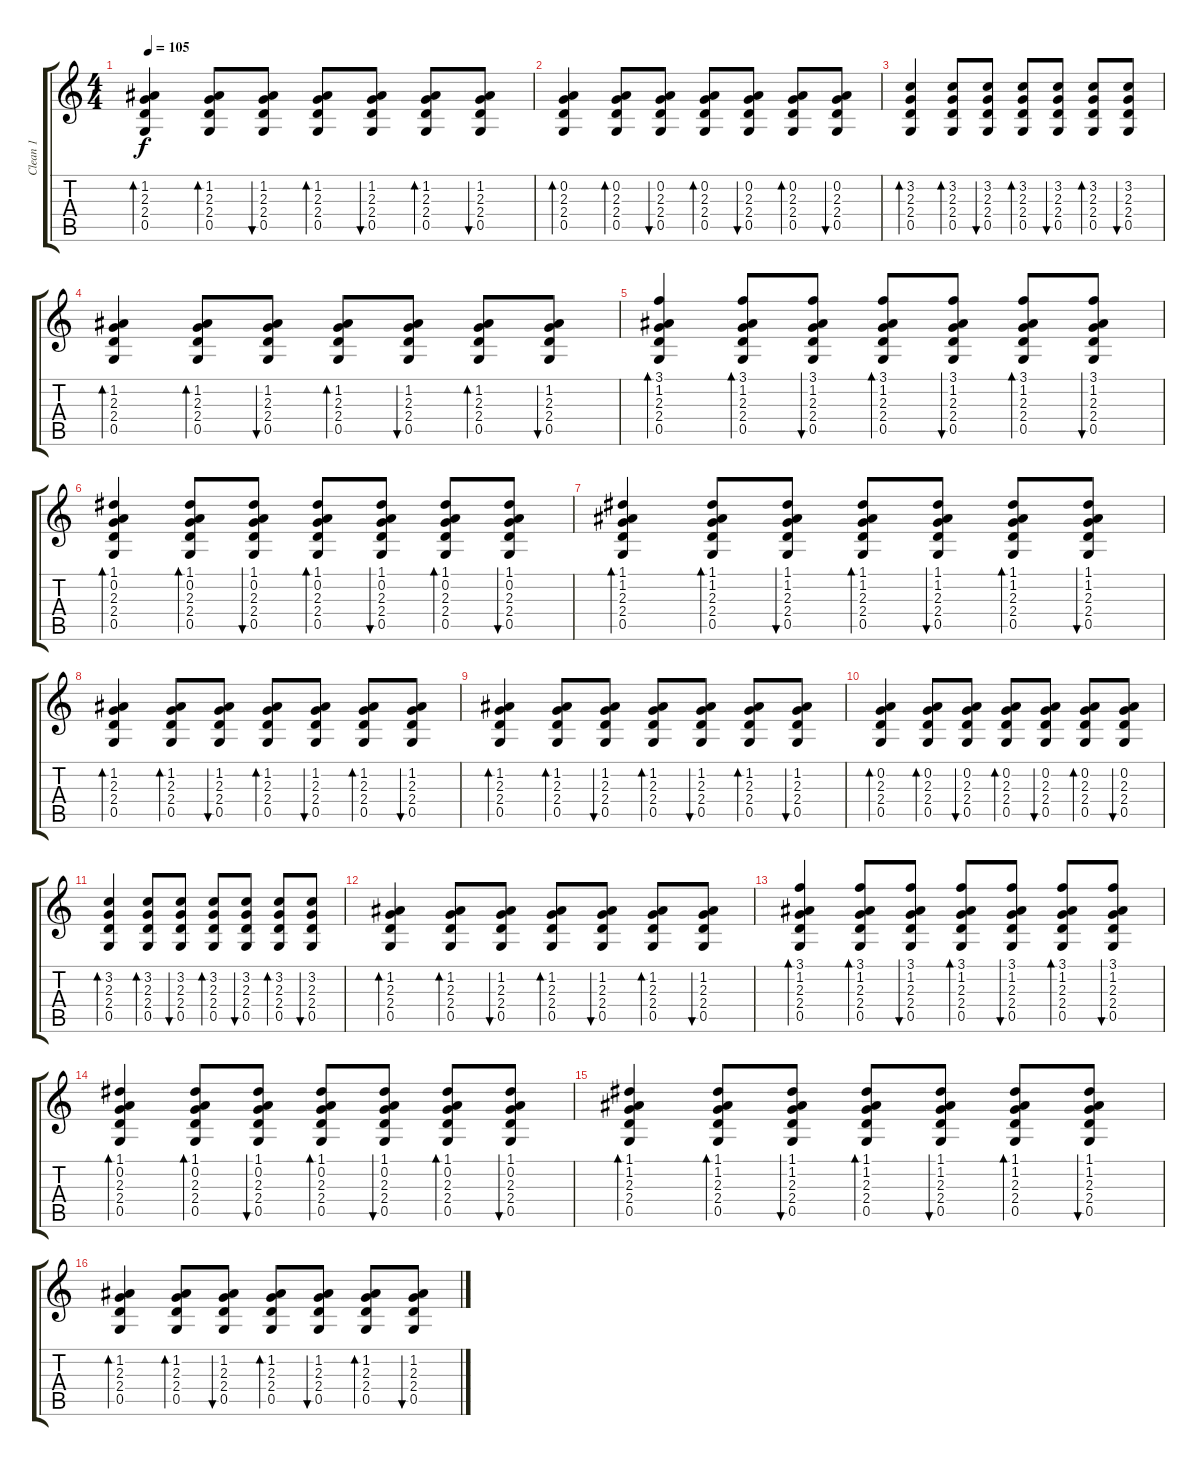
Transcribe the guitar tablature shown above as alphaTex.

\track ("Clean 1" "Clean 1") {instrument electricguitarjazz}
\staff {score tabs}
\tuning (D4 A3 F3 C3 G2 D2) {hide}
\ts (4 4)
\tempo 105
\clef g2
\ks c
(1.2 2.3 2.4 0.5).4{bd 120 dy f} (1.2 2.3 2.4 0.5).8{bd 120} (1.2 2.3 2.4 0.5).8{bu 120} (1.2 2.3 2.4 0.5).8{bd 120} (1.2 2.3 2.4 0.5).8{bu 120} (1.2 2.3 2.4 0.5).8{bd 120} (1.2 2.3 2.4 0.5).8{bu 120} |
(0.2 2.3 2.4 0.5).4{bd 120} (0.2 2.3 2.4 0.5).8{bd 120} (0.2 2.3 2.4 0.5).8{bu 120} (0.2 2.3 2.4 0.5).8{bd 120} (0.2 2.3 2.4 0.5).8{bu 120} (0.2 2.3 2.4 0.5).8{bd 120} (0.2 2.3 2.4 0.5).8{bu 120} |
(3.2 2.3 2.4 0.5).4{bd 120} (3.2 2.3 2.4 0.5).8{bd 120} (3.2 2.3 2.4 0.5).8{bu 120} (3.2 2.3 2.4 0.5).8{bd 120} (3.2 2.3 2.4 0.5).8{bu 120} (3.2 2.3 2.4 0.5).8{bd 120} (3.2 2.3 2.4 0.5).8{bu 120} |
(1.2 2.3 2.4 0.5).4{bd 120} (1.2 2.3 2.4 0.5).8{bd 120} (1.2 2.3 2.4 0.5).8{bu 120} (1.2 2.3 2.4 0.5).8{bd 120} (1.2 2.3 2.4 0.5).8{bu 120} (1.2 2.3 2.4 0.5).8{bd 120} (1.2 2.3 2.4 0.5).8{bu 120} |
(3.1 1.2 2.3 2.4 0.5).4{bd 120} (3.1 1.2 2.3 2.4 0.5).8{bd 120} (3.1 1.2 2.3 2.4 0.5).8{bu 120} (3.1 1.2 2.3 2.4 0.5).8{bd 120} (3.1 1.2 2.3 2.4 0.5).8{bu 120} (3.1 1.2 2.3 2.4 0.5).8{bd 120} (3.1 1.2 2.3 2.4 0.5).8{bu 120} |
(1.1 0.2 2.3 2.4 0.5).4{bd 120} (1.1 0.2 2.3 2.4 0.5).8{bd 120} (1.1 0.2 2.3 2.4 0.5).8{bu 120} (1.1 0.2 2.3 2.4 0.5).8{bd 120} (1.1 0.2 2.3 2.4 0.5).8{bu 120} (1.1 0.2 2.3 2.4 0.5).8{bd 120} (1.1 0.2 2.3 2.4 0.5).8{bu 120} |
(1.1 1.2 2.3 2.4 0.5).4{bd 120} (1.1 1.2 2.3 2.4 0.5).8{bd 120} (1.1 1.2 2.3 2.4 0.5).8{bu 120} (1.1 1.2 2.3 2.4 0.5).8{bd 120} (1.1 1.2 2.3 2.4 0.5).8{bu 120} (1.1 1.2 2.3 2.4 0.5).8{bd 120} (1.1 1.2 2.3 2.4 0.5).8{bu 120} |
(1.2 2.3 2.4 0.5).4{bd 120} (1.2 2.3 2.4 0.5).8{bd 120} (1.2 2.3 2.4 0.5).8{bu 120} (1.2 2.3 2.4 0.5).8{bd 120} (1.2 2.3 2.4 0.5).8{bu 120} (1.2 2.3 2.4 0.5).8{bd 120} (1.2 2.3 2.4 0.5).8{bu 120} |
(1.2 2.3 2.4 0.5).4{bd 120} (1.2 2.3 2.4 0.5).8{bd 120} (1.2 2.3 2.4 0.5).8{bu 120} (1.2 2.3 2.4 0.5).8{bd 120} (1.2 2.3 2.4 0.5).8{bu 120} (1.2 2.3 2.4 0.5).8{bd 120} (1.2 2.3 2.4 0.5).8{bu 120} |
(0.2 2.3 2.4 0.5).4{bd 120} (0.2 2.3 2.4 0.5).8{bd 120} (0.2 2.3 2.4 0.5).8{bu 120} (0.2 2.3 2.4 0.5).8{bd 120} (0.2 2.3 2.4 0.5).8{bu 120} (0.2 2.3 2.4 0.5).8{bd 120} (0.2 2.3 2.4 0.5).8{bu 120} |
(3.2 2.3 2.4 0.5).4{bd 120} (3.2 2.3 2.4 0.5).8{bd 120} (3.2 2.3 2.4 0.5).8{bu 120} (3.2 2.3 2.4 0.5).8{bd 120} (3.2 2.3 2.4 0.5).8{bu 120} (3.2 2.3 2.4 0.5).8{bd 120} (3.2 2.3 2.4 0.5).8{bu 120} |
(1.2 2.3 2.4 0.5).4{bd 120} (1.2 2.3 2.4 0.5).8{bd 120} (1.2 2.3 2.4 0.5).8{bu 120} (1.2 2.3 2.4 0.5).8{bd 120} (1.2 2.3 2.4 0.5).8{bu 120} (1.2 2.3 2.4 0.5).8{bd 120} (1.2 2.3 2.4 0.5).8{bu 120} |
(3.1 1.2 2.3 2.4 0.5).4{bd 120} (3.1 1.2 2.3 2.4 0.5).8{bd 120} (3.1 1.2 2.3 2.4 0.5).8{bu 120} (3.1 1.2 2.3 2.4 0.5).8{bd 120} (3.1 1.2 2.3 2.4 0.5).8{bu 120} (3.1 1.2 2.3 2.4 0.5).8{bd 120} (3.1 1.2 2.3 2.4 0.5).8{bu 120} |
(1.1 0.2 2.3 2.4 0.5).4{bd 120} (1.1 0.2 2.3 2.4 0.5).8{bd 120} (1.1 0.2 2.3 2.4 0.5).8{bu 120} (1.1 0.2 2.3 2.4 0.5).8{bd 120} (1.1 0.2 2.3 2.4 0.5).8{bu 120} (1.1 0.2 2.3 2.4 0.5).8{bd 120} (1.1 0.2 2.3 2.4 0.5).8{bu 120} |
(1.1 1.2 2.3 2.4 0.5).4{bd 120} (1.1 1.2 2.3 2.4 0.5).8{bd 120} (1.1 1.2 2.3 2.4 0.5).8{bu 120} (1.1 1.2 2.3 2.4 0.5).8{bd 120} (1.1 1.2 2.3 2.4 0.5).8{bu 120} (1.1 1.2 2.3 2.4 0.5).8{bd 120} (1.1 1.2 2.3 2.4 0.5).8{bu 120} |
(1.2 2.3 2.4 0.5).4{bd 120} (1.2 2.3 2.4 0.5).8{bd 120} (1.2 2.3 2.4 0.5).8{bu 120} (1.2 2.3 2.4 0.5).8{bd 120} (1.2 2.3 2.4 0.5).8{bu 120} (1.2 2.3 2.4 0.5).8{bd 120} (1.2 2.3 2.4 0.5).8{bu 120}
